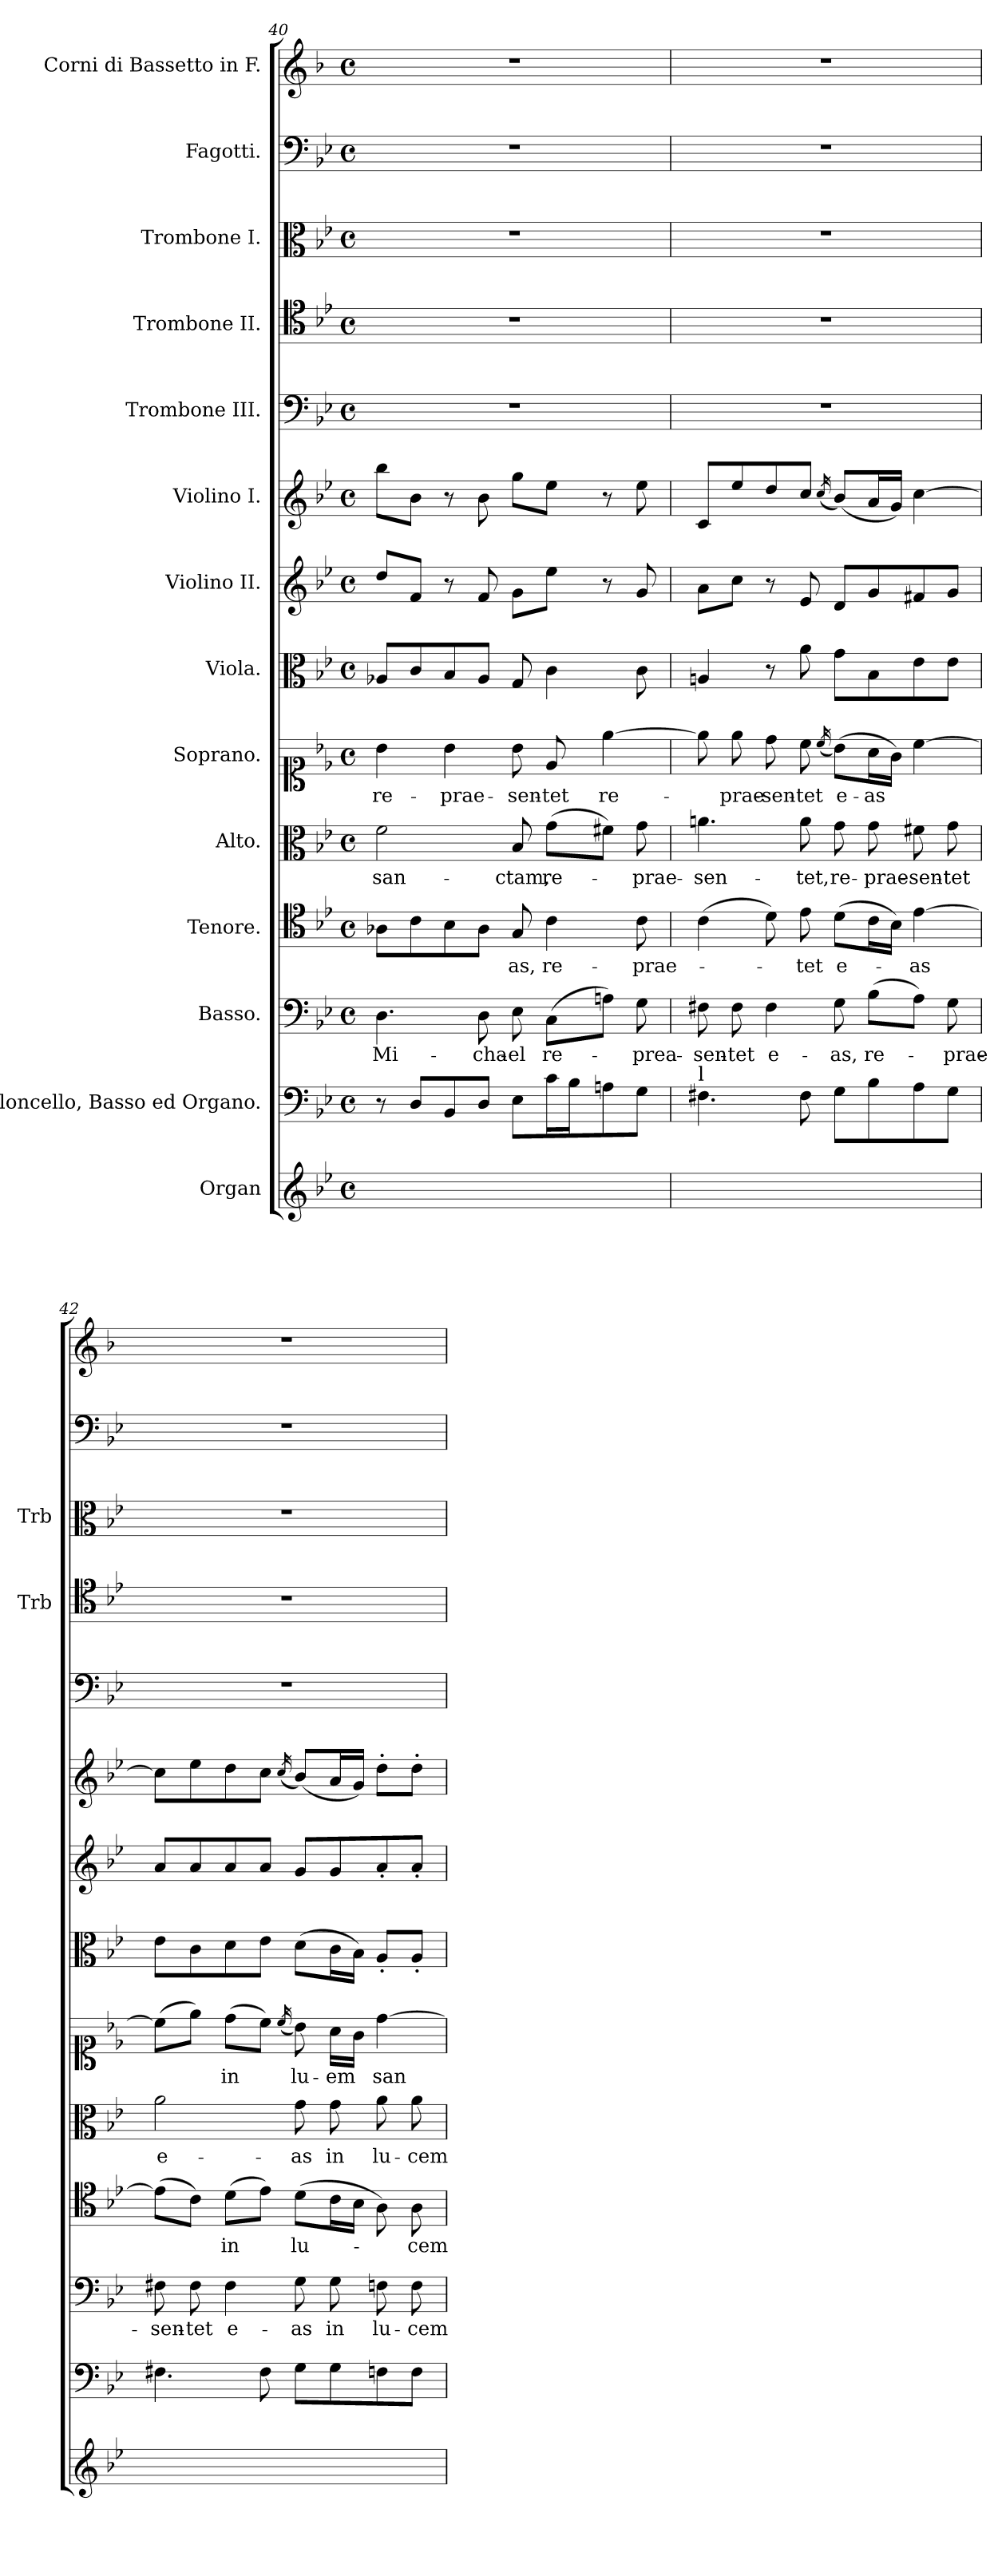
**kern	**kern	**kern	**text	**kern	**text	**kern	**text	**kern	**text	**kern	**text	**kern	**text	**kern	**text	**kern	**kern	**kern	**kern	**kern
*part14	*part13	*part12	*part12	*part11	*part11	*part10	*part10	*part9	*part9	*part8	*part8	*part7	*part7	*part6	*part6	*part5	*part4	*part3	*part2	*part1
*staff14	*staff13	*staff12	*staff12	*staff11	*staff11	*staff10	*staff10	*staff9	*staff9	*staff8	*staff8	*staff7	*staff7	*staff6	*staff6	*staff5	*staff4	*staff3	*staff2	*staff1
*I"Organ	*I"Violoncello, Basso ed Organo.	*I"Basso.	*	*I"Tenore.	*	*I"Alto.	*	*I"Soprano.	*	*I"Viola.	*	*I"Violino II.	*	*I"Violino I.	*	*I"Trombone III.	*I"Trombone II.	*I"Trombone I.	*I"Fagotti.	*I"Corni di Bassetto in F.
*	*	*	*	*	*	*	*	*	*	*	*	*	*	*	*	*	*I'Trb	*I'Trb	*	*
!!LO:PB:g=z
*clefG2	*clefF4	*clefF4	*	*clefC4	*	*clefC3	*	*clefC1	*	*clefC3	*	*clefG2	*	*clefG2	*	*clefF4	*clefC4	*clefC3	*clefF4	*clefG2
*	*	*	*	*	*	*	*	*	*	*	*	*	*	*	*	*	*	*	*	*ITrd4c7
*k[b-e-]	*k[b-e-]	*k[b-e-]	*	*k[b-e-]	*	*k[b-e-]	*	*k[b-e-]	*	*k[b-e-]	*	*k[b-e-]	*	*k[b-e-]	*	*k[b-e-]	*k[b-e-]	*k[b-e-]	*k[b-e-]	*k[b-e-]
*M4/4	*M4/4	*M4/4	*	*M4/4	*	*M4/4	*	*M4/4	*	*M4/4	*	*M4/4	*	*M4/4	*	*M4/4	*M4/4	*M4/4	*M4/4	*M4/4
*met(c)	*met(c)	*met(c)	*	*met(c)	*	*met(c)	*	*met(c)	*	*met(c)	*	*met(c)	*	*met(c)	*	*met(c)	*met(c)	*met(c)	*met(c)	*met(c)
=40	=40	=40	=40	=40	=40	=40	=40	=40	=40	=40	=40	=40	=40	=40	=40	=40	=40	=40	=40	=40
*^	*^	*	*	*	*	*	*	*	*	*	*	*	*	*	*	*	*	*	*	*
!	!	!	!	!	!LO:LY:b	!	!	!	!LO:LY:b	!	!LO:LY:b	!	!	!	!	!	!	!	!	!	!	!
[8d\yy [8f\yy 8a-X\yyL	8ryy	8r	8ryy	4.D\	Mi-	8A-X\L	.	2f\	san-	4b-\	re-	8A-X/L	.	8dd/L	.	8bb-\L	.	1r	1r	1r	1r	1r
8d\yy_ 8f\yy_ 8cc\yy	8DD/Lyy	8D/L	8DD/Lyy	.	.	8c\	.	.	.	.	.	8c/	.	8f/J	.	8b-\J	.	.	.	.	.	.
!	!	!	!	!	!	!	!	!	!	!	!LO:LY:b	!	!	!	!	!	!	!	!	!	!	!
8d\yy_ 8f\yy_ 8b-\yy 8dd\yy	8BBB-/yy	8BB-/	8BBB-/yy	.	.	8B-\	.	.	.	4b-\	-prae-	8B-/	.	8r	.	8r	.	.	.	.	.	.
!	!	!	!	!	!LO:LY:b	!	!	!	!	!	!	!	!	!	!	!	!	!	!	!	!	!
8d\yy] 8f\yy] 8a-\yyJ	8DD/Jyy	8D/J	8DD/Jyy	8D\	-cha-	8A-\J	.	.	.	.	.	8A-/J	.	8f/	.	8b-\	.	.	.	.	.	.
!	!	!	!	!	!LO:LY:b	!	!LO:LY:b	!	!LO:LY:b	!	!LO:LY:b	!	!	!	!	!	!	!	!	!	!	!
4B-\yy 4e-\yy 4g\yy	8EE-/Lyy	8E-\L	8EE-\Lyy	8E-\	-el	8G/	-as,	8B-/	-ctam,	8b-\	-sen-	8G/	.	8g\L	.	8gg\L	.	.	.	.	.	.
!	!	!	!	!	!LO:LY:b	!	!LO:LY:b	!	!LO:LY:b	!	!LO:LY:b	!	!	!	!	!	!	!	!	!	!	!
.	16C/Lyy	16c\L	16C\Lyy	(>8C\L	re-	4c\	re-	(>8g\L	re-	8e-/	-tet	4c\	.	8ee-\J	.	8ee-\J	.	.	.	.	.	.
.	16BB-/JJyy	16B-\J	16BB-\JJyy	.	.	.	.	.	.	.	.	.	.	.	.	.	.	.	.	.	.	.
!	!	!	!	!	!	!	!	!	!	!	!LO:LY:b	!	!	!	!	!	!	!	!	!	!	!
8An\yy 8e-\yy 8f#X\yyL	8AAn/Lyy	8An\	8AAn\Lyy	8An\J)	.	.	.	8f#X\J)	.	[4ee-\	re-	.	.	8r	.	8r	.	.	.	.	.	.
!	!	!	!	!	!LO:LY:b	!	!LO:LY:b	!	!LO:LY:b	!	!	!	!	!	!	!	!	!	!	!	!	!
8G\yy 8e-\yy 8g\yyJ	8GG/Jyy	8G\J	8GG\Jyy	8G\	-prea-	8c\	-prae-	8g\	-prae-	.	.	8c\	.	8g/	.	8ee-\	.	.	.	.	.	.
=41	=41	=41	=41	=41	=41	=41	=41	=41	=41	=41	=41	=41	=41	=41	=41	=41	=41	=41	=41	=41	=41	=41
!	!	!LO:TX:a:t=l	!	!	!	!	!	!	!	!	!	!	!	!	!	!	!	!	!	!	!	!
!	!	!	!	!	!LO:LY:b	!	!	!	!LO:LY:b	!	!	!	!LO:LY:b	!	!LO:LY:b	!	!LO:LY:b	!	!	!	!	!
4c\yy 4e-\yy [4f#X\yy [4a\yy	4.FF#X/yy	4.F#X\	4.FF#X\yy	8F#X\	-sen-	(>4c\	.	4.an\	-sen-	8ee-\]	.	4An/	.	8a\L	.	8c/L	.	1r	1r	1r	1r	1r
!	!	!	!	!	!LO:LY:b	!	!	!	!	!	!LO:LY:b	!	!	!	!	!	!	!	!	!	!	!
.	.	.	.	8F#\	-tet	.	.	.	.	8ee-\	-prae-	.	.	8cc\J	.	8ee-/	.	.	.	.	.	.
!	!	!	!	!	!LO:LY:b	!	!	!	!	!	!LO:LY:b	!	!	!	!	!	!	!	!	!	!	!
8d\yy 8f#\yy] 8a\yy]L	.	.	.	4F#\	e-	8d\)	.	.	.	8dd\	-sen-	8r	.	8r	.	8dd/	.	.	.	.	.	.
!	!	!	!	!	!	!	!LO:LY:b	!	!LO:LY:b	!	!LO:LY:b	!	!	!	!	!	!	!	!	!	!	!
8c\yy 8f#\yyJ	8FF#/yy	8F#\	8FF#\yy	.	.	8e-\	-tet	8a\	-tet,	8cc\	-tet	8a\	.	8e-/	.	8cc/J	.	.	.	.	.	.
.	.	.	.	.	.	.	.	.	.	(<16qcc/	.	.	.	.	.	(<16qcc/	.	.	.	.	.	.
!	!	!	!	!	!LO:LY:b	!	!LO:LY:b	!	!LO:LY:b	!	!LO:LY:b	!	!	!	!	!	!	!	!	!	!	!
4B-\yy 4d\yy 4g\yy	8GG/Lyy	8G\L	8GG\Lyy	8G\	-as,	(>8d\L	e-	8g\	re-	(>8b-\L)	e-	8g\L	.	8d/L	.	(<8b-/L)	.	.	.	.	.	.
!	!	!	!	!	!LO:LY:b	!	!	!	!LO:LY:b	!	!LO:LY:b	!	!	!	!	!	!	!	!	!	!	!
.	8BB-/yy	8B-\	8BB-\yy	(>8B-\L	re-	16c\L	.	8g\	-prae-	16a\L	-as	8B-\	.	8g/	.	16a/L	.	.	.	.	.	.
.	.	.	.	.	.	16B-\JJ)	.	.	.	16g\JJ)	.	.	.	.	.	16g/JJ)	.	.	.	.	.	.
!	!	!	!	!	!	!	!LO:LY:b	!	!LO:LY:b	!	!	!	!	!	!	!	!	!	!	!	!	!
8A\yy 8e-\yy 8f#\yyL	8AA/yy	8A\	8AA\yy	8A\J)	.	[4e-\	-as	8f#X\	-sen-	[4cc\	.	8e-\	.	8f#X/	.	[4cc\	.	.	.	.	.	.
!	!	!	!	!	!LO:LY:b	!	!	!	!LO:LY:b	!	!	!	!	!	!	!	!	!	!	!	!	!
8B-\yy 8d\yy 8g\yyJ	8GG/Jyy	8G\J	8GG\Jyy	8G\	-prae-	.	.	8g\	-tet	.	.	8e-\J	.	8g/J	.	.	.	.	.	.	.	.
=42	=42	=42	=42	=42	=42	=42	=42	=42	=42	=42	=42	=42	=42	=42	=42	=42	=42	=42	=42	=42	=42	=42
!	!	!	!	!	!LO:LY:b	!	!	!	!LO:LY:b	!	!	!	!	!	!	!	!	!	!	!	!	!
4c\yy 4e-\yy 4f#X\yy 4a\yy	4.FF#X/yy	4.F#X\	4.FF#X\yy	8F#X\	-sen-	(>8e-\L]	.	2a\	e-	(>8cc\L]	.	8e-\L	.	8a/L	.	8cc\L]	.	1r	1r	1r	1r	1r
!	!	!	!	!	!LO:LY:b	!	!	!	!	!	!	!	!	!	!	!	!	!	!	!	!	!
.	.	.	.	8F#\	-tet	8c\J)	.	.	.	8ee-\J)	.	8c\	.	8a/	.	8ee-\	.	.	.	.	.	.
!	!	!	!	!	!LO:LY:b	!	!LO:LY:b	!	!	!	!LO:LY:b	!	!	!	!	!	!	!	!	!	!	!
8d\yy 8f#\yy 8a\yyL	.	.	.	4F#\	e-	(>8d\L	-in	.	.	(>8dd\L	in	8d\	.	8a/	.	8dd\	.	.	.	.	.	.
8c\yy 8f#\yyJ	8FF#/yy	8F#\	8FF#\yy	.	.	8e-\J)	.	.	.	8cc\J)	.	8e-\J	.	8a/J	.	8cc\J	.	.	.	.	.	.
.	.	.	.	.	.	.	.	.	.	(<16qcc/	.	.	.	.	.	(<16qcc/	.	.	.	.	.	.
!	!	!	!	!	!LO:LY:b	!	!LO:LY:b	!	!LO:LY:b	!	!LO:LY:b	!	!	!	!	!	!	!	!	!	!	!
4B-\yy 4d\yy 4g\yy	8GG/Lyy	8G\L	8GG\Lyy	8G\	-as	(>8d\L	lu-	8g\	-as	8b-\)	lu-	(>8d\L	.	8g/L	.	(<8b-/L)	.	.	.	.	.	.
!	!	!	!	!	!LO:LY:b	!	!	!	!LO:LY:b	!	!LO:LY:b	!	!	!	!	!	!	!	!	!	!	!
.	8GG/yy	8G\	8GG\yy	8G\	in	16c\L	.	8g\	in	16a\LL	-em	16c\L	.	8g/	.	16a/L	.	.	.	.	.	.
.	.	.	.	.	.	16B-\JJ	.	.	.	16g\JJ	.	16B-\JJ)	.	.	.	16g/JJ)	.	.	.	.	.	.
!	!	!	!	!	!LO:LY:b	!	!	!	!LO:LY:b	!	!LO:LY:b	!	!	!	!	!	!	!	!	!	!	!
4A\yy 4c\yy 4fn\yy	8FFn/yy	8Fn\	8FFn\yy	8Fn\	lu-	8A\)	.	8a\	lu-	[4dd\	san-	8A'/L	.	8a'/	.	8dd'\L	.	.	.	.	.	.
!	!	!	!	!	!LO:LY:b	!	!LO:LY:b	!	!LO:LY:b	!	!	!	!	!	!	!	!	!	!	!	!	!
.	8FF/Jyy	8F\J	8FF\Jyy	8F\	-cem	8A\	-cem	8a\	-cem	.	.	8A'/J	.	8a'/J	.	8dd'\J	.	.	.	.	.	.
*v	*v	*	*	*	*	*	*	*	*	*	*	*	*	*	*	*	*	*	*	*	*	*
*	*v	*v	*	*	*	*	*	*	*	*	*	*	*	*	*	*	*	*	*	*	*
=	=	=	=	=	=	=	=	=	=	=	=	=	=	=	=	=	=	=	=	=
*-	*-	*-	*-	*-	*-	*-	*-	*-	*-	*-	*-	*-	*-	*-	*-	*-	*-	*-	*-	*-
